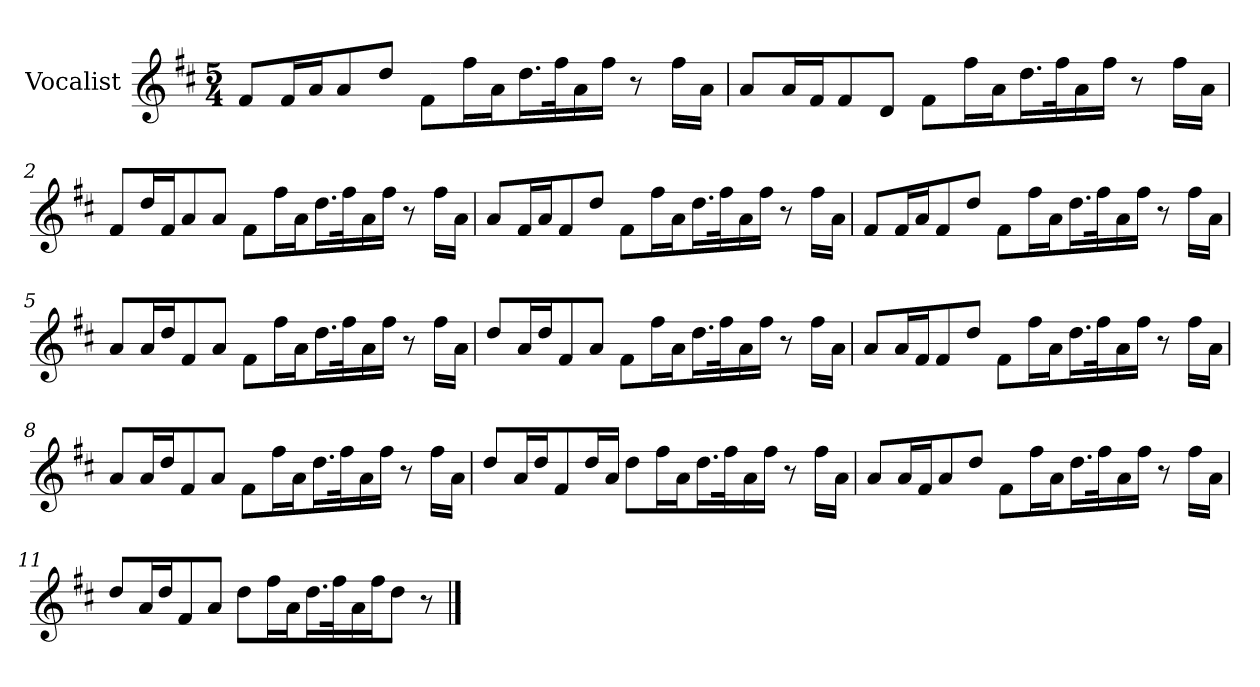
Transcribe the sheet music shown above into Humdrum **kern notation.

**kern
*part1
*staff1
*I"Vocalist
*k[f#c#]
*D:
*M5/4
=
8f#L
16f#L
16aJ
8a
8ddJ
8f#L
16ff#L
16aJ
16.ddL
32ff#K
16a
16ff#JJ
8r
16ff#LL
16aJJ
=1
8aL
16aL
16f#J
8f#
8dJ
8f#L
16ff#L
16aJ
16.ddL
32ff#K
16a
16ff#JJ
8r
16ff#LL
16aJJ
=2
8f#L
16ddL
16f#J
8a
8aJ
8f#L
16ff#L
16aJ
16.ddL
32ff#K
16a
16ff#JJ
8r
16ff#LL
16aJJ
=3
8aL
16f#L
16aJ
8f#
8ddJ
8f#L
16ff#L
16aJ
16.ddL
32ff#K
16a
16ff#JJ
8r
16ff#LL
16aJJ
=4
8f#L
16f#L
16aJ
8f#
8ddJ
8f#L
16ff#L
16aJ
16.ddL
32ff#K
16a
16ff#JJ
8r
16ff#LL
16aJJ
=5
8aL
16aL
16ddJ
8f#
8aJ
8f#L
16ff#L
16aJ
16.ddL
32ff#K
16a
16ff#JJ
8r
16ff#LL
16aJJ
=6
8ddL
16aL
16ddJ
8f#
8aJ
8f#L
16ff#L
16aJ
16.ddL
32ff#K
16a
16ff#JJ
8r
16ff#LL
16aJJ
=7
8aL
16aL
16f#J
8f#
8ddJ
8f#L
16ff#L
16aJ
16.ddL
32ff#K
16a
16ff#JJ
8r
16ff#LL
16aJJ
=8
8aL
16aL
16ddJ
8f#
8aJ
8f#L
16ff#L
16aJ
16.ddL
32ff#K
16a
16ff#JJ
8r
16ff#LL
16aJJ
=9
8ddL
16aL
16ddJ
8f#
16ddL
16aJJ
8ddL
16ff#L
16aJ
16.ddL
32ff#K
16a
16ff#JJ
8r
16ff#LL
16aJJ
=10
8aL
16aL
16f#J
8a
8ddJ
8f#L
16ff#L
16aJ
16.ddL
32ff#K
16a
16ff#JJ
8r
16ff#LL
16aJJ
=11
8ddL
16aL
16ddJ
8f#
8aJ
8ddL
16ff#L
16aJ
16.ddL
32ff#K
16a
16ff#J
8ddJ
8r
==
*-
